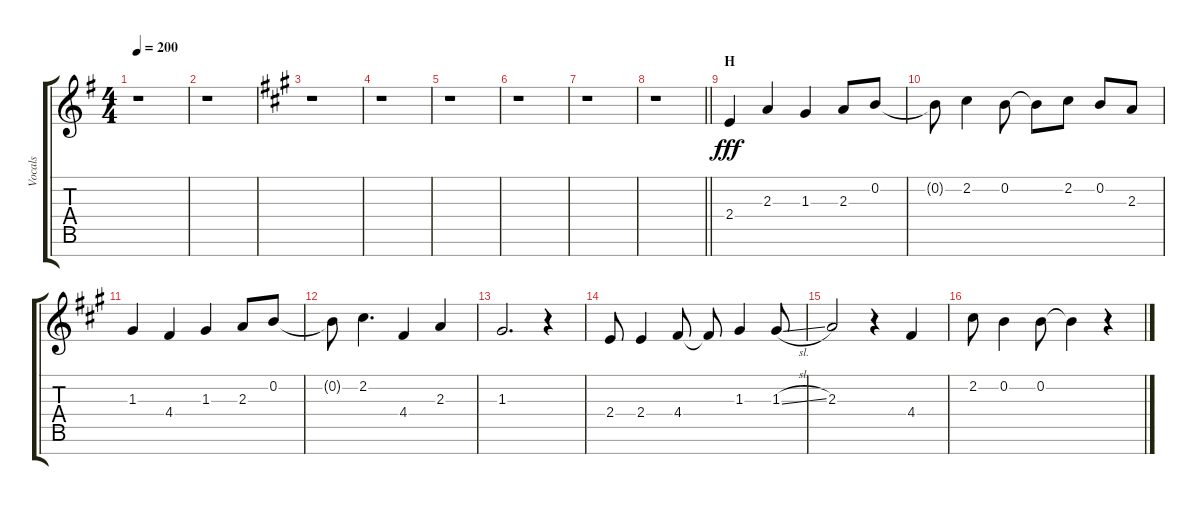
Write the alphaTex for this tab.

\track ("Vocals" "Vocals") {instrument voiceoohs}
\staff {score tabs}
\tuning (E5 B4 G4 D4 A3 E3 B2) {hide}
\ts (4 4)
\tempo 200
\clef g2
\ks g
r.1{dy fff} |
r.1 |
\ks a
r.1 |
r.1 |
r.1 |
r.1 |
r.1 |
\barLineRight lightlight
r.1 |
\section ("" "H")
2.4.4 2.3.4 1.3.4 2.3.8 0.2.8 |
0.2{t}.8 2.2.4 0.2.8 0.2{t}.8 2.2.8 0.2.8 2.3.8 |
1.3.4 4.4.4 1.3.4 2.3.8 0.2.8 |
0.2{t}.8 2.2.4{d} 4.4.4 2.3.4 |
1.3.2{d} r.4 |
2.4.8 2.4.4 4.4.8 4.4{t}.8 1.3.4 1.3{sl}.8 |
2.3.2 r.4 4.4.4 |
2.2.8 0.2.4 0.2.8 0.2{t}.4 r.4
